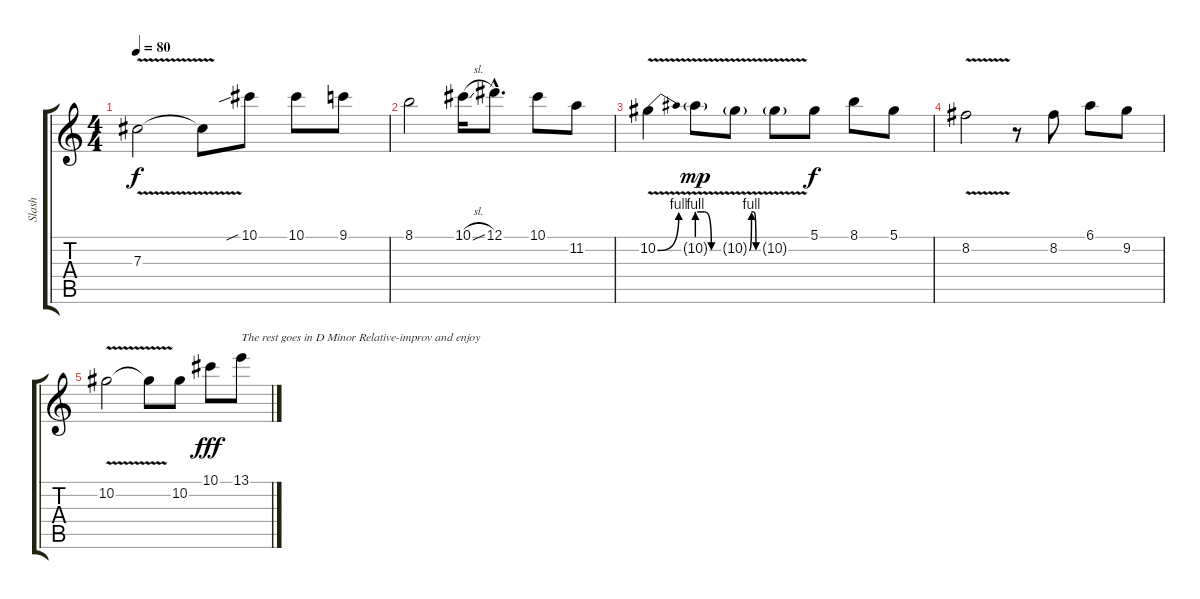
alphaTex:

\track ("Slash" "Slash") {instrument distortionguitar}
\staff {score tabs}
\tuning (Eb4 Bb3 Gb3 Db3 Ab2 Eb2) {hide}
\ts (4 4)
\tempo 80
\clef g2
\ks c
7.3{v}.2{dy f} 7.3{t}.8 10.1{sib}.8 10.1.8 9.1.8 |
8.1.2 10.1{sl}.16 12.1{hac}.8{d} 10.1.8 11.2.8 |
10.2{be (bend 0 0 60 4) v}.4 10.2{be (custom 0 4 20 4 40 0 60 0) v g}.8{dy mp} 10.2{be (custom 0 0 15 4 30 4 45 0 60 0) v g}.8 10.2{v g}.8 5.1.8{dy f} 8.1.8 5.1.8 |
8.2{v}.2 r.8 8.2.8 6.1.8 9.2.8 |
10.2{v}.2 10.2{t}.8 10.2.8 10.1.8{dy fff} 13.1.8{txt "The rest goes in D Minor Relative-improv and enjoy"}
